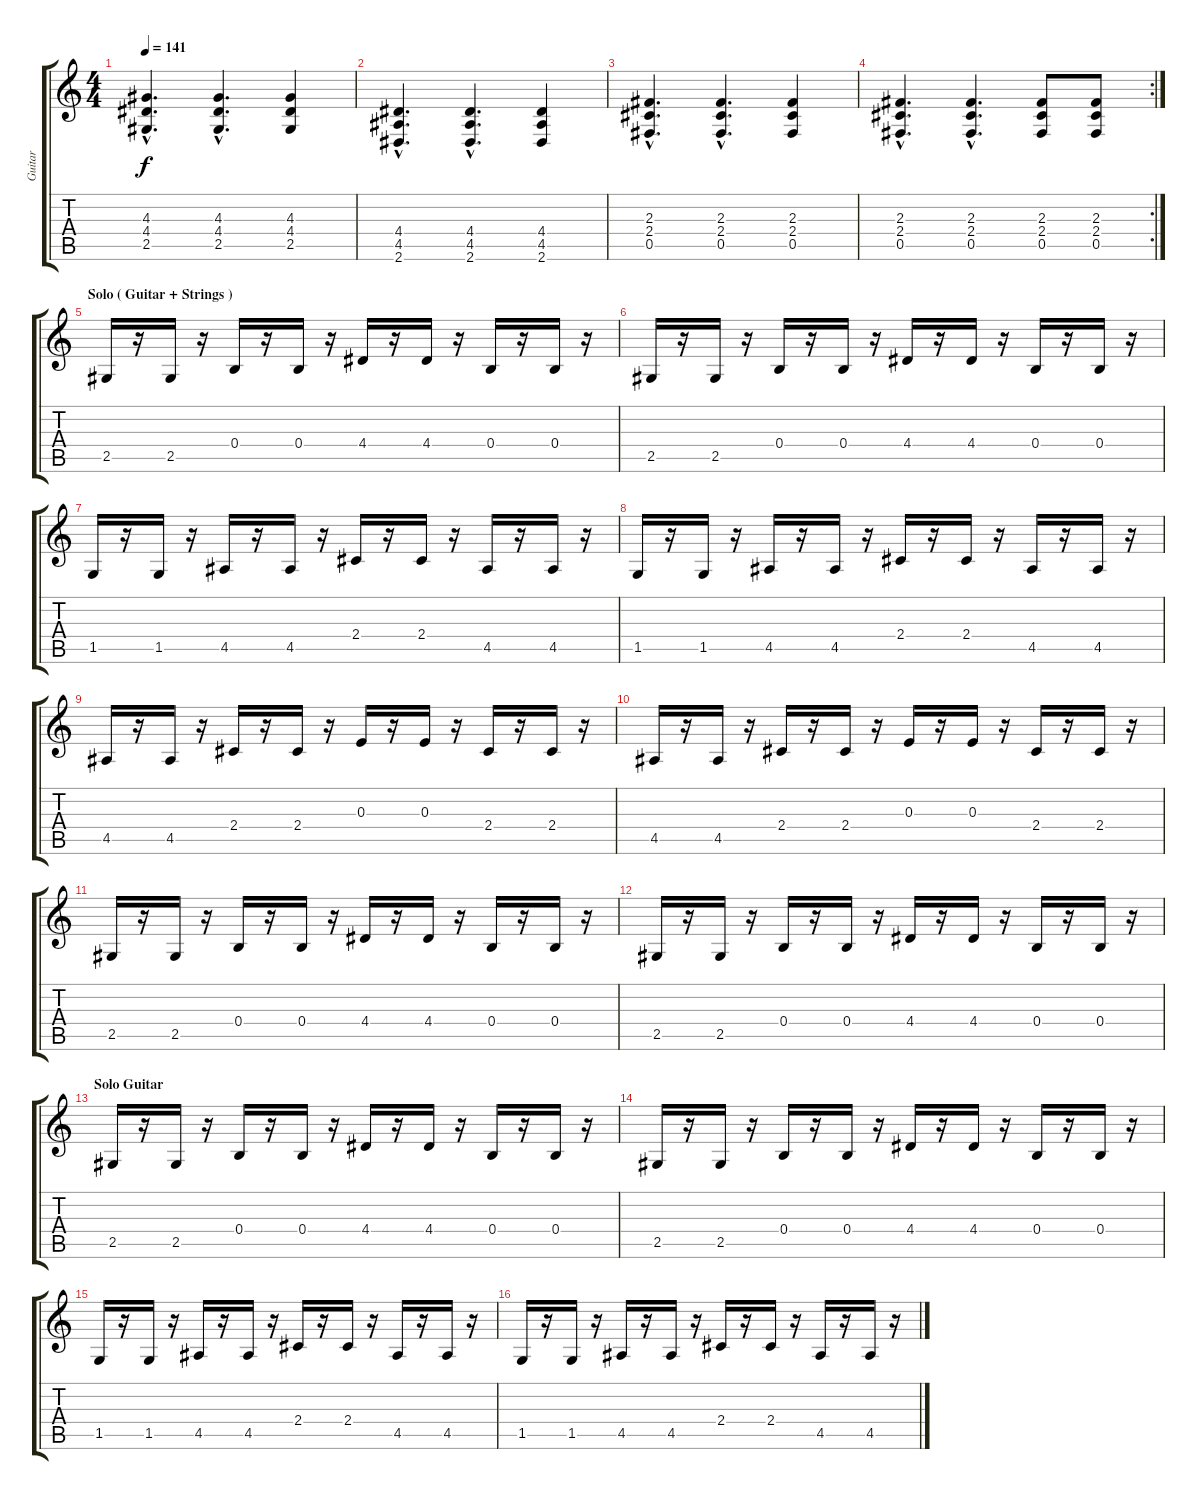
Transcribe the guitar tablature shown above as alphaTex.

\track ("Guitar" "Guitar") {instrument distortionguitar}
\staff {score tabs}
\tuning (Db4 Ab3 E3 B2 Gb2 Db2) {hide}
\ts (4 4)
\tempo 141
\clef g2
\ks c
(4.3{hac} 4.4{hac} 2.5{hac}).4{d dy f} (4.3{hac} 4.4{hac} 2.5{hac}).4{d} (4.3 4.4 2.5).4 |
(4.4{hac} 4.5{hac} 2.6{hac}).4{d} (4.4{hac} 4.5{hac} 2.6{hac}).4{d} (4.4 4.5 2.6).4 |
(2.3{hac} 2.4{hac} 0.5{hac}).4{d} (2.3{hac} 2.4{hac} 0.5{hac}).4{d} (2.3 2.4 0.5).4 |
\rc 2
(2.3{hac} 2.4{hac} 0.5{hac}).4{d} (2.3{hac} 2.4{hac} 0.5{hac}).4{d} (2.3 2.4 0.5).8 (2.3 2.4 0.5).8 |
\section ("" "Solo ( Guitar + Strings )")
2.5.16 r.16 2.5.16 r.16 0.4.16 r.16 0.4.16 r.16 4.4.16 r.16 4.4.16 r.16 0.4.16 r.16 0.4.16 r.16 |
2.5.16 r.16 2.5.16 r.16 0.4.16 r.16 0.4.16 r.16 4.4.16 r.16 4.4.16 r.16 0.4.16 r.16 0.4.16 r.16 |
1.5.16 r.16 1.5.16 r.16 4.5.16 r.16 4.5.16 r.16 2.4.16 r.16 2.4.16 r.16 4.5.16 r.16 4.5.16 r.16 |
1.5.16 r.16 1.5.16 r.16 4.5.16 r.16 4.5.16 r.16 2.4.16 r.16 2.4.16 r.16 4.5.16 r.16 4.5.16 r.16 |
4.5.16 r.16 4.5.16 r.16 2.4.16 r.16 2.4.16 r.16 0.3.16 r.16 0.3.16 r.16 2.4.16 r.16 2.4.16 r.16 |
4.5.16 r.16 4.5.16 r.16 2.4.16 r.16 2.4.16 r.16 0.3.16 r.16 0.3.16 r.16 2.4.16 r.16 2.4.16 r.16 |
2.5.16 r.16 2.5.16 r.16 0.4.16 r.16 0.4.16 r.16 4.4.16 r.16 4.4.16 r.16 0.4.16 r.16 0.4.16 r.16 |
2.5.16 r.16 2.5.16 r.16 0.4.16 r.16 0.4.16 r.16 4.4.16 r.16 4.4.16 r.16 0.4.16 r.16 0.4.16 r.16 |
\section ("" "Solo Guitar")
2.5.16 r.16 2.5.16 r.16 0.4.16 r.16 0.4.16 r.16 4.4.16 r.16 4.4.16 r.16 0.4.16 r.16 0.4.16 r.16 |
2.5.16 r.16 2.5.16 r.16 0.4.16 r.16 0.4.16 r.16 4.4.16 r.16 4.4.16 r.16 0.4.16 r.16 0.4.16 r.16 |
1.5.16 r.16 1.5.16 r.16 4.5.16 r.16 4.5.16 r.16 2.4.16 r.16 2.4.16 r.16 4.5.16 r.16 4.5.16 r.16 |
1.5.16 r.16 1.5.16 r.16 4.5.16 r.16 4.5.16 r.16 2.4.16 r.16 2.4.16 r.16 4.5.16 r.16 4.5.16 r.16
